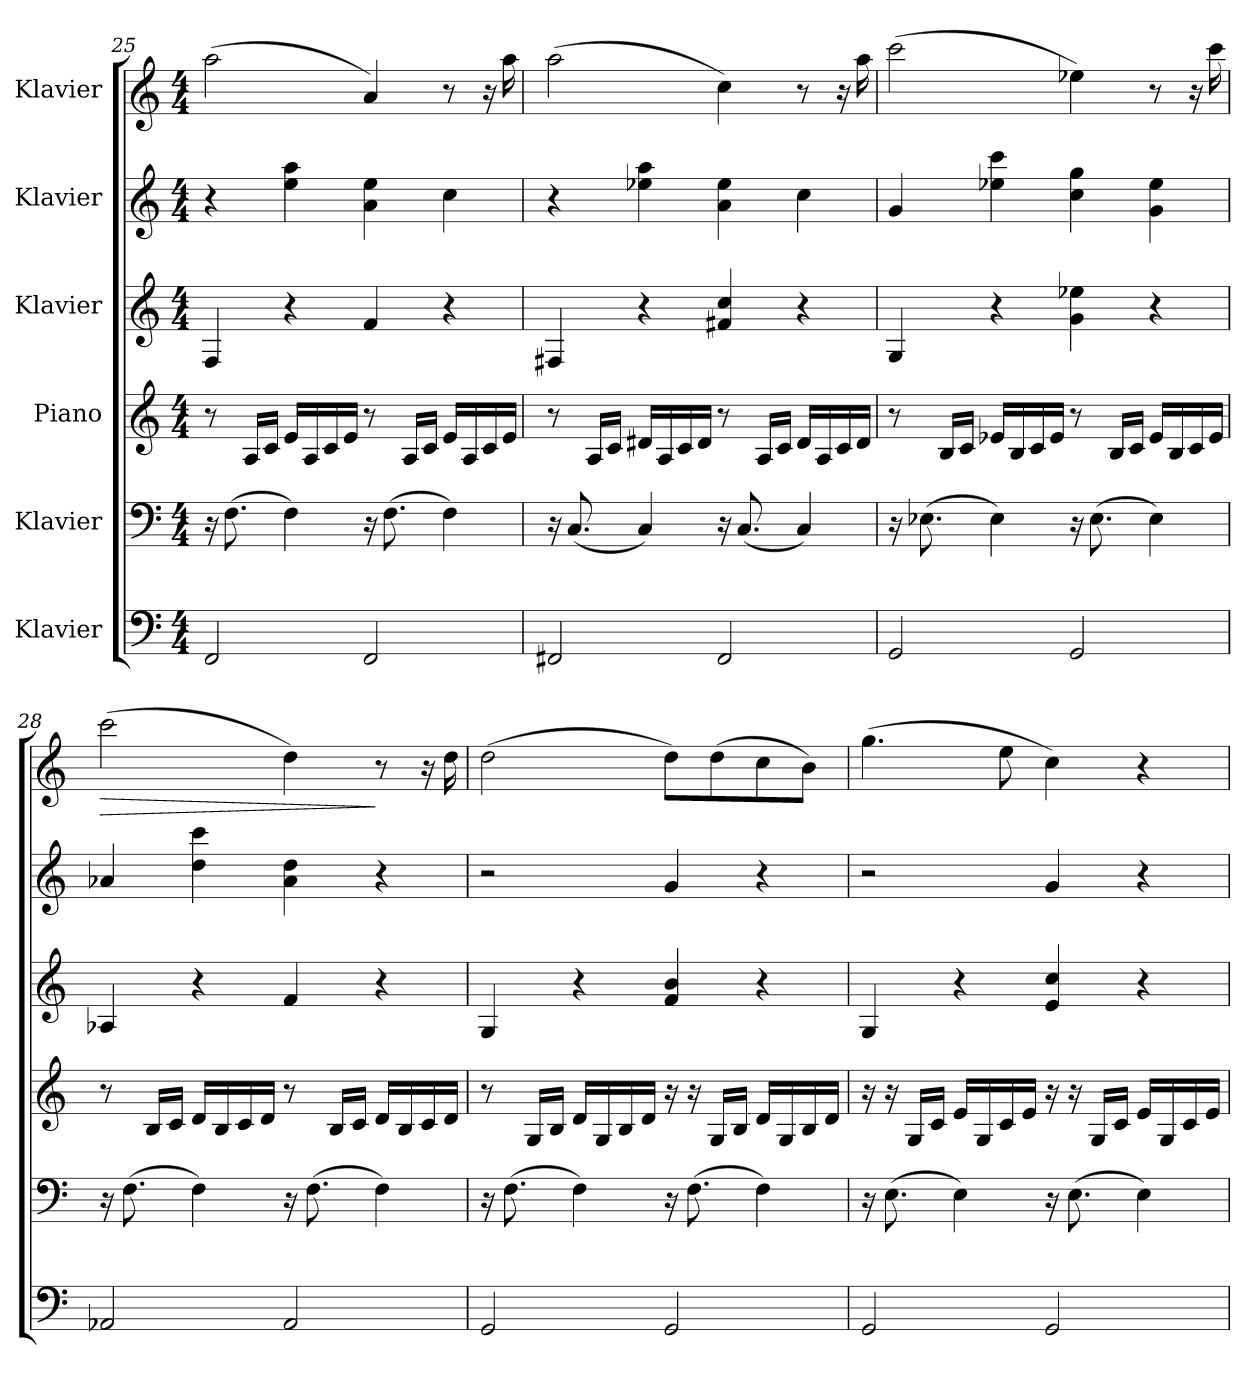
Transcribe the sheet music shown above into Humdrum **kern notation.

**kern	**kern	**kern	**kern	**kern	**kern	**dynam
*part6	*part5	*part4	*part3	*part2	*part1	*part1
*staff6	*staff5	*staff4	*staff3	*staff2	*staff1	*staff1
*I"Klavier	*I"Klavier	*I"Piano	*I"Klavier	*I"Klavier	*I"Klavier	*
!!LO:PB:g=z
*clefF4	*clefF4	*clefG2	*clefG2	*clefG2	*clefG2	*
*k[]	*k[]	*k[]	*k[]	*k[]	*k[]	*
*M4/4	*M4/4	*M4/4	*M4/4	*M4/4	*M4/4	*
=25	=25	=25	=25	=25	=25	=25
2FF/	16r	8r	4F/	4r	(2aa\	.
.	(8.F\	.	.	.	.	.
.	.	16A/LL	.	.	.	.
.	.	16c/JJ	.	.	.	.
.	4F\)	16e/LL	4r	4ee\ 4aa\	.	.
.	.	16A/	.	.	.	.
.	.	16c/	.	.	.	.
.	.	16e/JJ	.	.	.	.
2FF/	16r	8r	4f/	4a\ 4ee\	4a/)	.
.	(8.F\	.	.	.	.	.
.	.	16A/LL	.	.	.	.
.	.	16c/JJ	.	.	.	.
.	4F\)	16e/LL	4r	4cc\	8r	.
.	.	16A/	.	.	.	.
.	.	16c/	.	.	16r	.
.	.	16e/JJ	.	.	16aa\	.
=26	=26	=26	=26	=26	=26	=26
2FF#X/	16r	8r	4F#X/	4r	(2aa\	.
.	(8.C/	.	.	.	.	.
.	.	16A/LL	.	.	.	.
.	.	16c/JJ	.	.	.	.
.	4C/)	16d#X/LL	4r	4ee-X\ 4aa\	.	.
.	.	16A/	.	.	.	.
.	.	16c/	.	.	.	.
.	.	16d#/JJ	.	.	.	.
2FF#/	16r	8r	4f#X/ 4cc/	4a\ 4ee-\	4cc\)	.
.	(8.C/	.	.	.	.	.
.	.	16A/LL	.	.	.	.
.	.	16c/JJ	.	.	.	.
.	4C/)	16d#/LL	4r	4cc\	8r	.
.	.	16A/	.	.	.	.
.	.	16c/	.	.	16r	.
.	.	16d#/JJ	.	.	16aa\	.
!!LO:LB:g=z
=27	=27	=27	=27	=27	=27	=27
2GG/	16r	8r	4G/	4g/	(2ccc\	.
.	(8.E-X\	.	.	.	.	.
.	.	16B/LL	.	.	.	.
.	.	16c/JJ	.	.	.	.
.	4E-\)	16e-X/LL	4r	4ee-X\ 4ccc\	.	.
.	.	16B/	.	.	.	.
.	.	16c/	.	.	.	.
.	.	16e-/JJ	.	.	.	.
2GG/	16r	8r	4g\ 4ee-X\	4cc\ 4gg\	4ee-X\)	.
.	(8.E-\	.	.	.	.	.
.	.	16B/LL	.	.	.	.
.	.	16c/JJ	.	.	.	.
.	4E-\)	16e-/LL	4r	4g\ 4ee-\	8r	.
.	.	16B/	.	.	.	.
.	.	16c/	.	.	16r	.
.	.	16e-/JJ	.	.	16ccc\	.
=28	=28	=28	=28	=28	=28	=28
!	!	!	!	!	!	!LO:HP:b
2AA-X/	16r	8r	4A-X/	4a-X/	(2ccc\	>
.	(8.F\	.	.	.	.	.
.	.	16B/LL	.	.	.	.
.	.	16c/JJ	.	.	.	.
.	4F\)	16d/LL	4r	4dd\ 4ccc\	.	.
.	.	16B/	.	.	.	.
.	.	16c/	.	.	.	.
.	.	16d/JJ	.	.	.	.
2AA-/	16r	8r	4f/	4a-\ 4dd\	4dd\)	.
.	(8.F\	.	.	.	.	.
.	.	16B/LL	.	.	.	.
.	.	16c/JJ	.	.	.	.
.	4F\)	16d/LL	4r	4r	8r	]
.	.	16B/	.	.	.	.
.	.	16c/	.	.	16r	.
.	.	16d/JJ	.	.	16dd\	.
!!LO:PB:g=z
=29	=29	=29	=29	=29	=29	=29
2GG/	16r	8r	4G/	2r	(2dd\	.
.	(8.F\	.	.	.	.	.
.	.	16G/LL	.	.	.	.
.	.	16B/JJ	.	.	.	.
.	4F\)	16d/LL	4r	.	.	.
.	.	16G/	.	.	.	.
.	.	16B/	.	.	.	.
.	.	16d/JJ	.	.	.	.
2GG/	16r	16r	4f/ 4b/	4g/	8dd\L)	.
.	(8.F\	16r	.	.	.	.
.	.	16G/LL	.	.	(8dd\	.
.	.	16B/JJ	.	.	.	.
.	4F\)	16d/LL	4r	4r	8cc\	.
.	.	16G/	.	.	.	.
.	.	16B/	.	.	8b\J)	.
.	.	16d/JJ	.	.	.	.
=30	=30	=30	=30	=30	=30	=30
2GG/	16r	16r	4G/	2r	(4.gg\	.
.	(8.E\	16r	.	.	.	.
.	.	16G/LL	.	.	.	.
.	.	16c/JJ	.	.	.	.
.	4E\)	16e/LL	4r	.	.	.
.	.	16G/	.	.	.	.
.	.	16c/	.	.	8ee\	.
.	.	16e/JJ	.	.	.	.
2GG/	16r	16r	4e/ 4cc/	4g/	4cc\)	.
.	(8.E\	16r	.	.	.	.
.	.	16G/LL	.	.	.	.
.	.	16c/JJ	.	.	.	.
.	4E\)	16e/LL	4r	4r	4r	.
.	.	16G/	.	.	.	.
.	.	16c/	.	.	.	.
.	.	16e/JJ	.	.	.	.
=	=	=	=	=	=	=
*-	*-	*-	*-	*-	*-	*-
